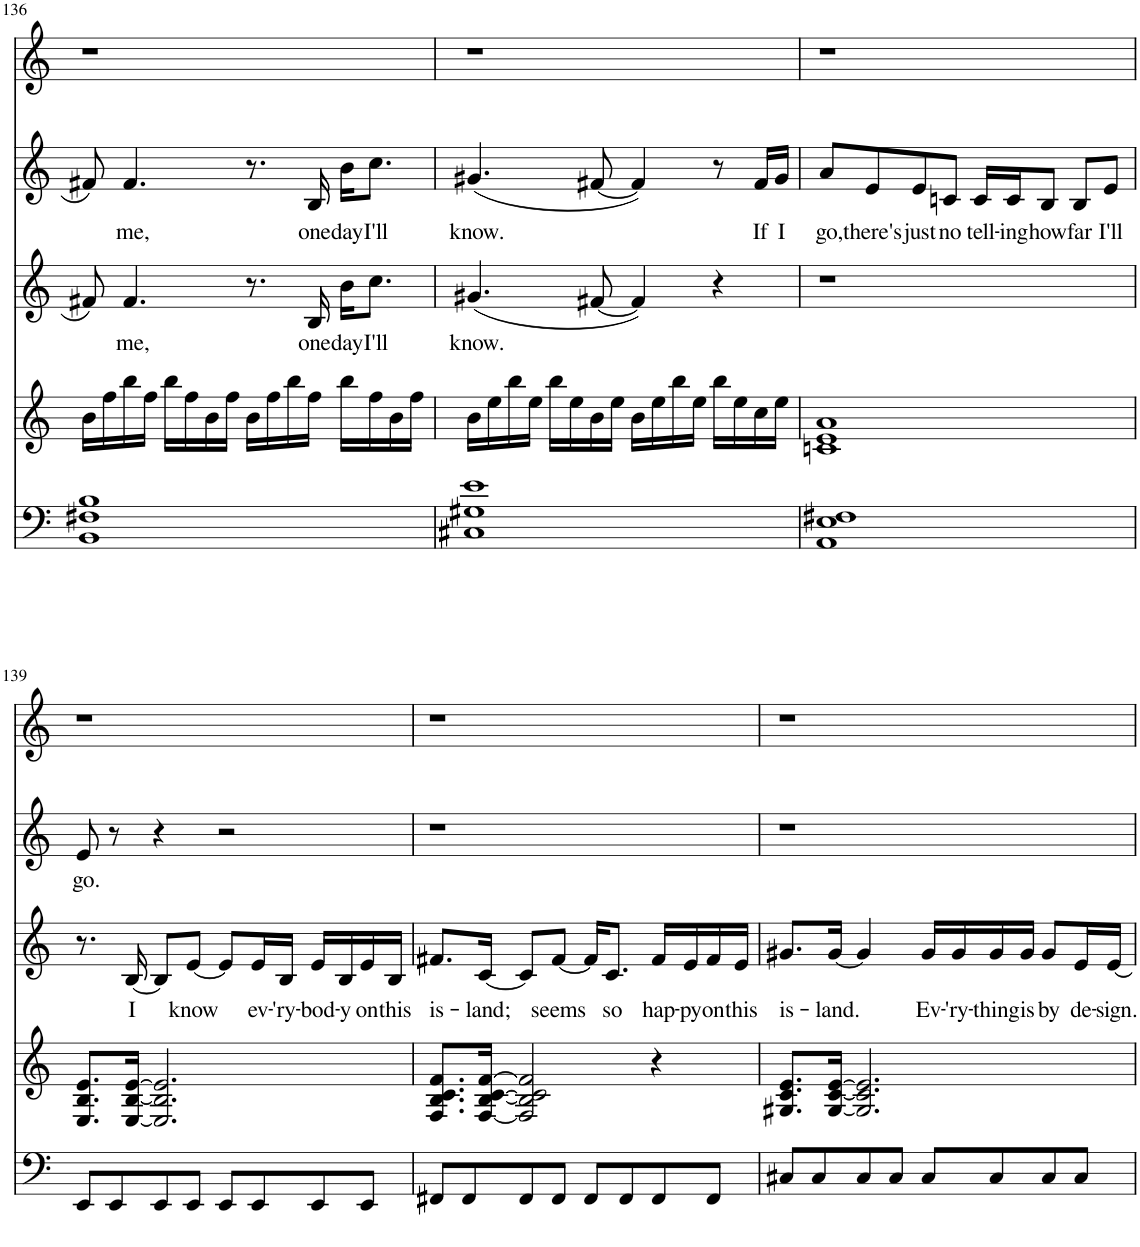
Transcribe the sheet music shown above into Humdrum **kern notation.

**kern	**kern	**kern	**text	**kern	**text	**kern
*part5	*part4	*part3	*part3	*part2	*part2	*part1
*staff5	*staff4	*staff3	*staff3	*staff2	*staff2	*staff1
*I"Piano	*I"Piano	*I"Part II	*	*I"Part I	*	*I"Solo
*I'Pno	*I'Pno	*	*	*	*	*
!!LO:PB:g=z
*clefF4	*clefG2	*clefG2	*	*clefG2	*	*clefG2
*k[]	*k[]	*k[]	*	*k[]	*	*k[]
*M4/4	*M4/4	*M4/4	*	*M4/4	*	*M4/4
=136	=136	=136	=136	=136	=136	=136
1BB 1F#X 1B	16b\LL	8f#X/	.	8f#X/	.	1r
.	16ff\	.	.	.	.	.
!	!	!	!LO:LY:b	!	!LO:LY:b	!
.	16bb\	4.f#/	me,	4.f#/	me,	.
.	16ff\JJ	.	.	.	.	.
.	16bb\LL	.	.	.	.	.
.	16ff\	.	.	.	.	.
.	16b\	.	.	.	.	.
.	16ff\JJ	.	.	.	.	.
.	16b\LL	8.r	.	8.r	.	.
.	16ff\	.	.	.	.	.
.	16bb\	.	.	.	.	.
!	!	!	!LO:LY:b	!	!LO:LY:b	!
.	16ff\JJ	16B/	one	16B/	one	.
!	!	!	!LO:LY:b	!	!LO:LY:b	!
.	16bb\LL	16b\KL	day	16b\KL	day	.
!	!	!	!LO:LY:b	!	!LO:LY:b	!
.	16ff\	8.cc\J	I'll	8.cc\J	I'll	.
.	16b\	.	.	.	.	.
.	16ff\JJ	.	.	.	.	.
=137	=137	=137	=137	=137	=137	=137
!	!	!	!LO:LY:b	!	!LO:LY:b	!
1C#X 1G#X 1e	16b\LL	(4.g#X/	know.	(4.g#X/	know.	1r
.	16ee\	.	.	.	.	.
.	16bb\	.	.	.	.	.
.	16ee\JJ	.	.	.	.	.
.	16bb\LL	.	.	.	.	.
.	16ee\	.	.	.	.	.
.	16b\	[8f#X/	.	[8f#X/	.	.
.	16ee\JJ	.	.	.	.	.
.	16b\LL	4f#/])	.	4f#/])	.	.
.	16ee\	.	.	.	.	.
.	16bb\	.	.	.	.	.
.	16ee\JJ	.	.	.	.	.
.	16bb\LL	4r	.	8r	.	.
.	16ee\	.	.	.	.	.
!	!	!	!	!	!LO:LY:b	!
.	16cc\	.	.	16f#/LL	If	.
!	!	!	!	!	!LO:LY:b	!
.	16ee\JJ	.	.	16g#/JJ	I	.
=138	=138	=138	=138	=138	=138	=138
!	!	!	!	!	!LO:LY:b	!
1AA 1E 1F#X	1cn 1e 1a	1r	.	8a/L	go,	1r
!	!	!	!	!	!LO:LY:b	!
.	.	.	.	8e/	there's	.
!	!	!	!	!	!LO:LY:b	!
.	.	.	.	8e/	just	.
!	!	!	!	!	!LO:LY:b	!
.	.	.	.	8cn/J	no	.
!	!	!	!	!	!LO:LY:b	!
.	.	.	.	16c/LL	tell-	.
!	!	!	!	!	!LO:LY:b	!
.	.	.	.	16c/J	-ing	.
!	!	!	!	!	!LO:LY:b	!
.	.	.	.	8B/J	how	.
!	!	!	!	!	!LO:LY:b	!
.	.	.	.	8B/L	far	.
!	!	!	!	!	!LO:LY:b	!
.	.	.	.	8e/J	I'll	.
!!LO:LB:g=z
=139	=139	=139	=139	=139	=139	=139
!	!	!	!	!	!LO:LY:b	!
8EE/L	8.E/ 8.B/ 8.e/L	8.r	.	8e/	go.	1r
8EE/	.	.	.	8r	.	.
!	!	!	!LO:LY:b	!	!	!
.	[16E/ [16B/ [16e/Jk	[16B/	I	.	.	.
8EE/	2.E/] 2.B/] 2.e/]	8B/L]	.	4r	.	.
!	!	!	!LO:LY:b	!	!	!
8EE/J	.	[8e/J	know	.	.	.
8EE/L	.	8e/L]	.	2r	.	.
!	!	!	!LO:LY:b	!	!	!
8EE/	.	16e/L	ev-	.	.	.
!	!	!	!LO:LY:b	!	!	!
.	.	16B/JJ	-'ry-	.	.	.
!	!	!	!LO:LY:b	!	!	!
8EE/	.	16e/LL	-bod-	.	.	.
!	!	!	!LO:LY:b	!	!	!
.	.	16B/	-y	.	.	.
!	!	!	!LO:LY:b	!	!	!
8EE/J	.	16e/	on	.	.	.
!	!	!	!LO:LY:b	!	!	!
.	.	16B/JJ	this	.	.	.
=140	=140	=140	=140	=140	=140	=140
!	!	!	!LO:LY:b	!	!	!
8FF#X/L	8.F/ 8.B/ 8.c/ 8.f/L	8.f#X/L	is-	1r	.	1r
8FF#/	.	.	.	.	.	.
!	!	!	!LO:LY:b	!	!	!
.	[16F/ [16B/ [16c/ [16f/Jk	[16c/Jk	-land;	.	.	.
8FF#/	2F/] 2B/] 2c/] 2f/]	8c/L]	.	.	.	.
!	!	!	!LO:LY:b	!	!	!
8FF#/J	.	[8f#/J	seems	.	.	.
8FF#/L	.	16f#/KL]	.	.	.	.
!	!	!	!LO:LY:b	!	!	!
.	.	8.c/J	so	.	.	.
8FF#/	.	.	.	.	.	.
!	!	!	!LO:LY:b	!	!	!
8FF#/	4r	16f#/LL	hap-	.	.	.
!	!	!	!LO:LY:b	!	!	!
.	.	16e/	-py	.	.	.
!	!	!	!LO:LY:b	!	!	!
8FF#/J	.	16f#/	on	.	.	.
!	!	!	!LO:LY:b	!	!	!
.	.	16e/JJ	this	.	.	.
=141	=141	=141	=141	=141	=141	=141
!	!	!	!LO:LY:b	!	!	!
8C#X/L	8.G#X/ 8.c/ 8.e/L	8.g#X/L	is-	1r	.	1r
8C#/	.	.	.	.	.	.
!	!	!	!LO:LY:b	!	!	!
.	[16G#/ [16c/ [16e/Jk	[16g#/Jk	-land.	.	.	.
8C#/	2.G#/] 2.c/] 2.e/]	4g#/]	.	.	.	.
8C#/J	.	.	.	.	.	.
!	!	!	!LO:LY:b	!	!	!
8C#/L	.	16g#/LL	Ev-	.	.	.
!	!	!	!LO:LY:b	!	!	!
.	.	16g#/	-'ry-	.	.	.
!	!	!	!LO:LY:b	!	!	!
8C#/	.	16g#/	-thing	.	.	.
!	!	!	!LO:LY:b	!	!	!
.	.	16g#/JJ	is	.	.	.
!	!	!	!LO:LY:b	!	!	!
8C#/	.	8g#/L	by	.	.	.
!	!	!	!LO:LY:b	!	!	!
8C#/J	.	16e/L	de-	.	.	.
!	!	!	!LO:LY:b	!	!	!
.	.	[16e/JJ	-sign.	.	.	.
=	=	=	=	=	=	=
*-	*-	*-	*-	*-	*-	*-
